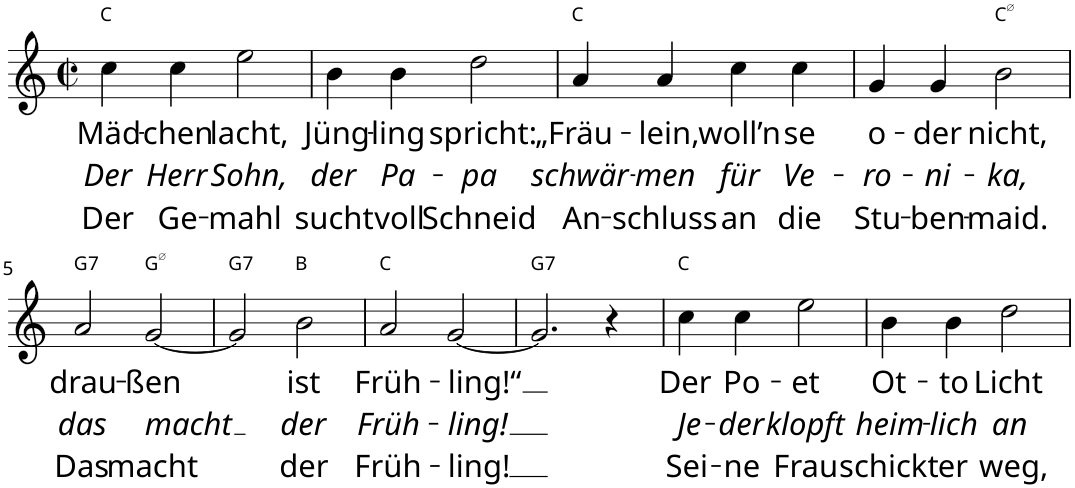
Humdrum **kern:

**kern	**text	**text	**text	**harte
*part1	*part1	*part1	*part1	*part1
*staff1	*staff1	*staff1	*staff1	*
*I"Voice	*	*	*	*
*clefG2	*	*	*	*
*k[]	*	*	*	*
*M2/2	*	*	*	*
*met(c|)	*	*	*	*
=1	=1	=1	=1	=1
!	!LO:LY:b	!LO:LY:b	!LO:LY:b	!
4cc\	Mäd-	Der	Der	C:maj
!	!LO:LY:b	!LO:LY:b	!LO:LY:b	!
4cc\	-chen	Herr	Ge-	.
!	!LO:LY:b	!LO:LY:b	!LO:LY:b	!
2ee\	lacht,	Sohn,	-mahl	.
=2	=2	=2	=2	=2
!	!LO:LY:b	!LO:LY:b	!LO:LY:b	!
4b\	Jüng-	der	sucht	.
!	!LO:LY:b	!LO:LY:b	!LO:LY:b	!
4b\	-ling	Pa-	voll	.
!	!LO:LY:b	!LO:LY:b	!LO:LY:b	!
2dd\	spricht:	-pa	Schneid	.
=3	=3	=3	=3	=3
!	!LO:LY:b	!LO:LY:b	!LO:LY:b	!
4a/	„Fräu-	schwär-	An-	C:maj
!	!LO:LY:b	!LO:LY:b	!LO:LY:b	!
4a/	-lein,	-men	-schluss	.
!	!LO:LY:b	!LO:LY:b	!LO:LY:b	!
4cc\	woll’n	für	an	.
!	!LO:LY:b	!LO:LY:b	!LO:LY:b	!
4cc\	se	Ve-	die	.
=4	=4	=4	=4	=4
!	!LO:LY:b	!LO:LY:b	!LO:LY:b	!
4g/	o-	-ro-	Stu-	.
!	!LO:LY:b	!LO:LY:b	!LO:LY:b	!
4g/	-der	-ni-	-ben-	.
!	!LO:LY:b	!LO:LY:b	!LO:LY:b	!
2bn\	nicht,	-ka,	-maid.	C:hdim7
!!LO:LB:g=z
=5	=5	=5	=5	=5
!	!LO:LY:b	!LO:LY:b	!LO:LY:b	!LO:H:kt=7
2a/	drau-	das	Das	G:7
!	!LO:LY:b	!LO:LY:b	!LO:LY:b	!
[2g/	-ßen	macht	macht	G:hdim7
=6	=6	=6	=6	=6
!	!	!	!	!LO:H:kt=7
2g/]	.	.	.	G:7
!	!LO:LY:b	!LO:LY:b	!LO:LY:b	!
2b\	ist	der	der	B:maj
=7	=7	=7	=7	=7
!	!LO:LY:b	!LO:LY:b	!LO:LY:b	!
2a/	Früh-	Früh-	Früh-	C:maj
!	!LO:LY:b	!LO:LY:b	!LO:LY:b	!
[2g/	-ling!“	-ling!	-ling!	.
=8	=8	=8	=8	=8
!	!	!	!	!LO:H:kt=7
2.g/]	.	.	.	G:7
4r	.	.	.	.
=9	=9	=9	=9	=9
!	!LO:LY:b	!LO:LY:b	!LO:LY:b	!
4cc\	Der	Je-	Sei-	C:maj
!	!LO:LY:b	!LO:LY:b	!LO:LY:b	!
4cc\	Po-	-der	-ne	.
!	!LO:LY:b	!LO:LY:b	!LO:LY:b	!
2ee\	-et	klopft	Frau	.
=10	=10	=10	=10	=10
!	!LO:LY:b	!LO:LY:b	!LO:LY:b	!
4b\	Ot-	heim-	schickt	.
!	!LO:LY:b	!LO:LY:b	!LO:LY:b	!
4b\	-to	-lich	er	.
!	!LO:LY:b	!LO:LY:b	!LO:LY:b	!
2dd\	Licht	an	weg,	.
=	=	=	=	=
*-	*-	*-	*-	*-
